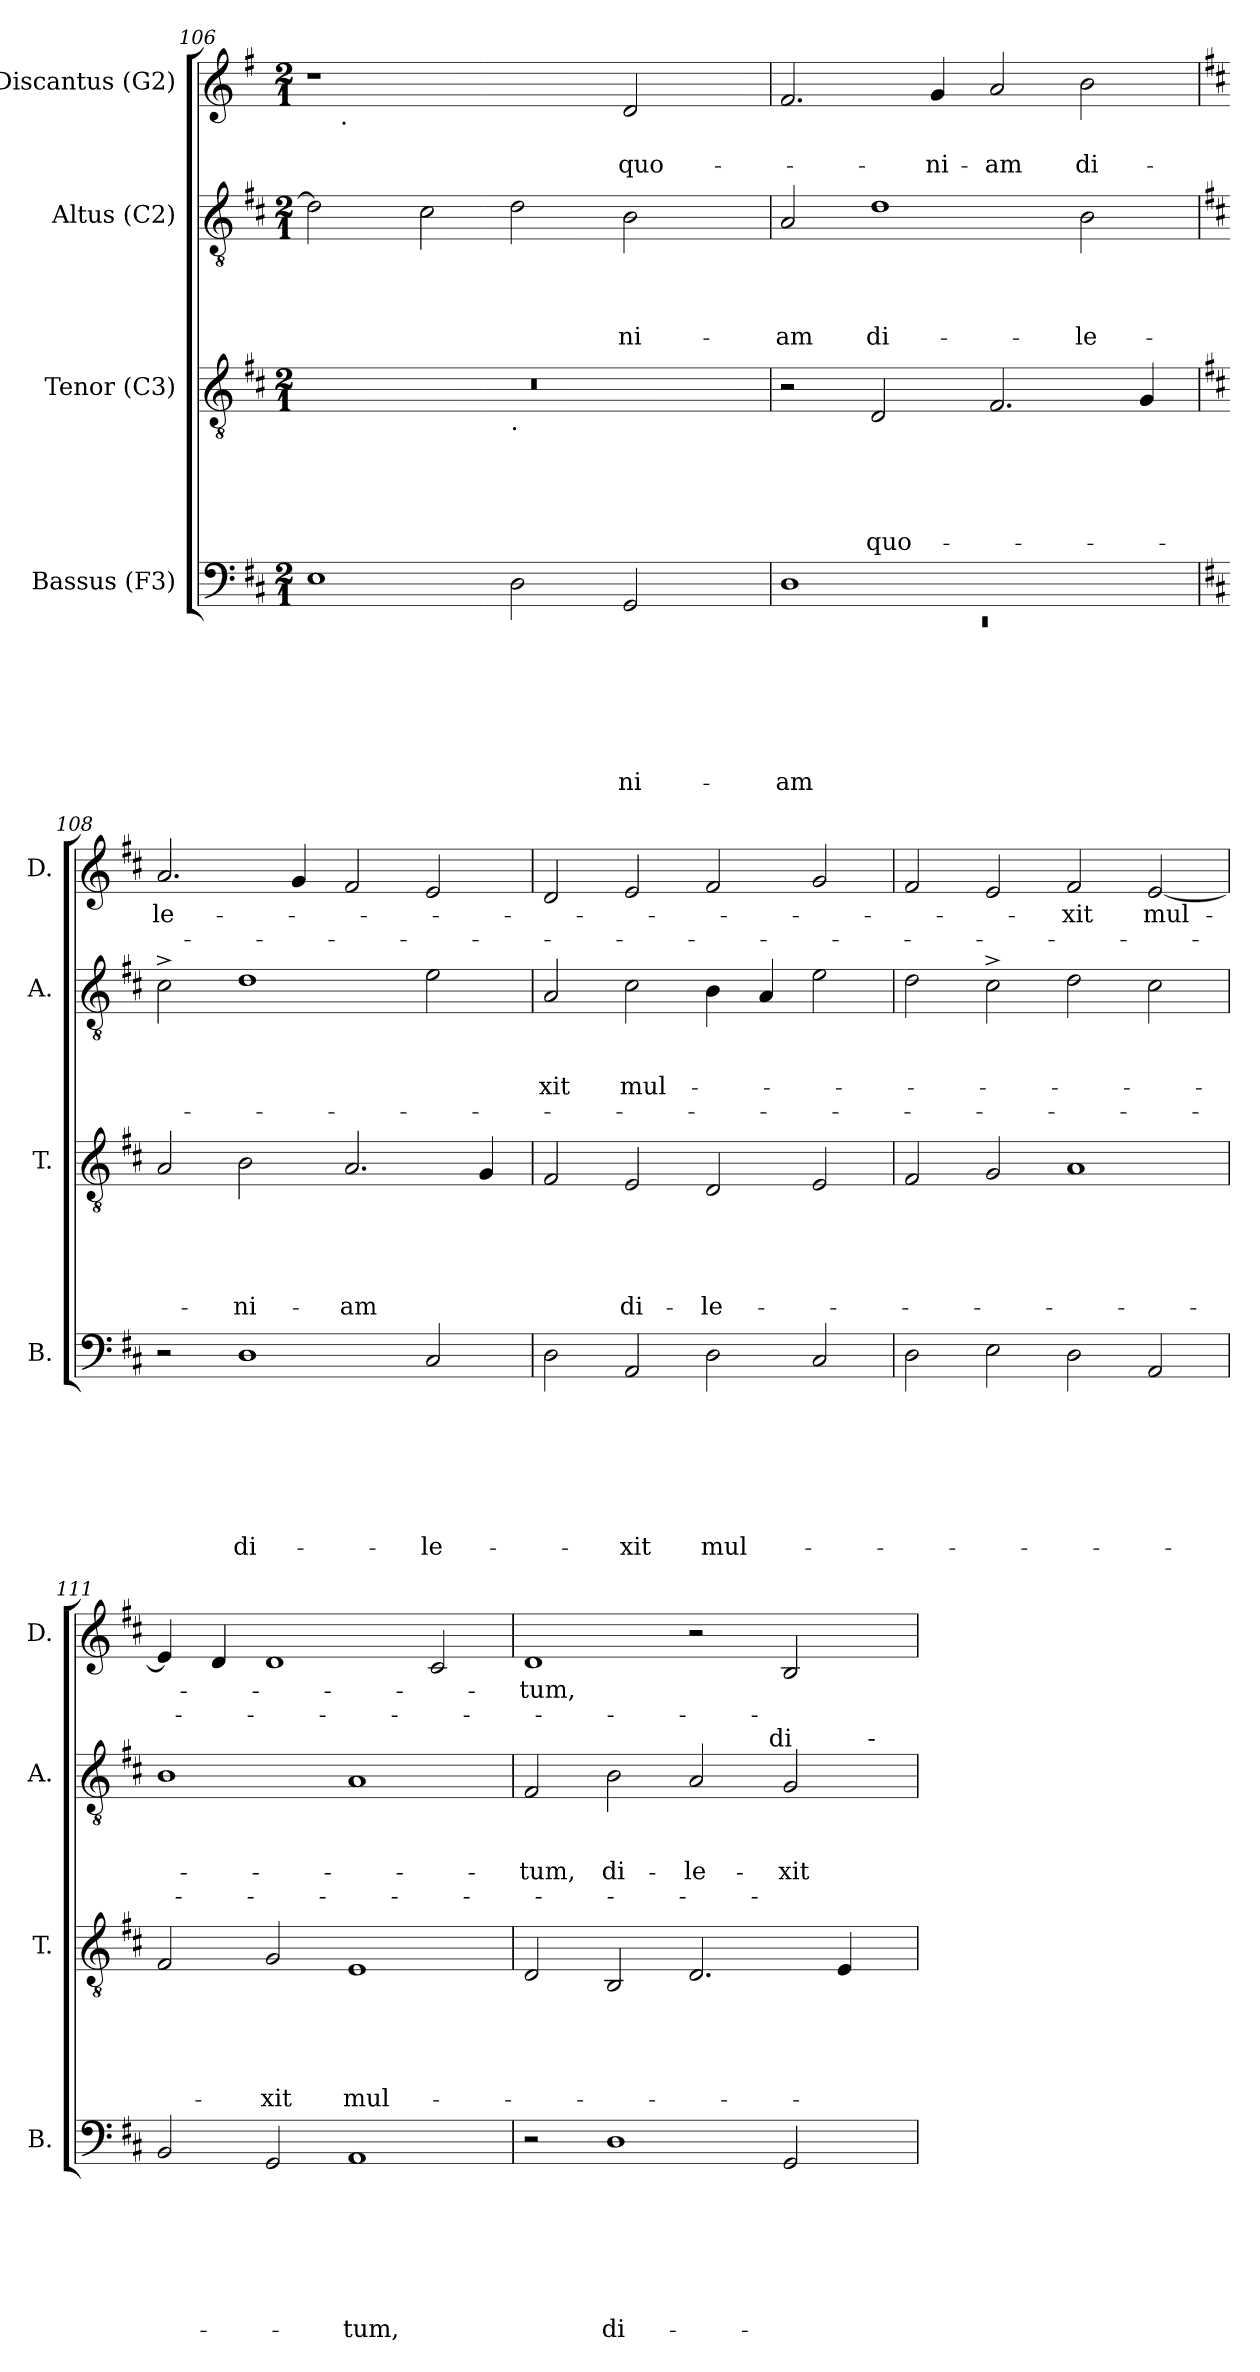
**kern	**text	**text	**text	**text	**text	**text	**text	**kern	**text	**text	**text	**text	**text	**kern	**text	**text	**text	**text	**kern	**text	**text
*part4	*part4	*part4	*part4	*part4	*part4	*part4	*part4	*part3	*part3	*part3	*part3	*part3	*part3	*part2	*part2	*part2	*part2	*part2	*part1	*part1	*part1
*staff4	*staff4	*staff4	*staff4	*staff4	*staff4	*staff4	*staff4	*staff3	*staff3	*staff3	*staff3	*staff3	*staff3	*staff2	*staff2	*staff2	*staff2	*staff2	*staff1	*staff1	*staff1
*I"Bassus (F3)	*	*	*	*	*	*	*	*I"Tenor (C3)	*	*	*	*	*	*I"Altus (C2)	*	*	*	*	*I"Discantus (G2)	*	*
*I'B.	*	*	*	*	*	*	*	*I'T.	*	*	*	*	*	*I'A.	*	*	*	*	*I'D.	*	*
*clefF4	*	*	*	*	*	*	*	*clefGv2	*	*	*	*	*	*clefGv2	*	*	*	*	*clefG2	*	*
*k[f#c#]	*	*	*	*	*	*	*	*k[f#c#]	*	*	*	*	*	*k[f#c#]	*	*	*	*	*k[f#]	*	*
*D:	*	*	*	*	*	*	*	*D:	*	*	*	*	*	*D:	*	*	*	*	*G:	*	*
*M2/1	*	*	*	*	*	*	*	*M2/1	*	*	*	*	*	*M2/1	*	*	*	*	*M2/1	*	*
=106	=106	=106	=106	=106	=106	=106	=106	=106	=106	=106	=106	=106	=106	=106	=106	=106	=106	=106	=106	=106	=106
*	*	*	*	*	*	*	*	*^	*	*	*	*	*	*	*	*	*	*	*^	*	*
1E	.	.	.	.	.	.	.	0r	1ryy	.	.	.	.	.	2d\]	.	.	.	.	1r	16.ryy	.	.
!	!	!	!	!	!	!	!	!	!	!	!	!	!	!	!	!	!	!	!	!	!LO:TX:b:t=.	!	!
.	.	.	.	.	.	.	.	.	.	.	.	.	.	.	.	.	.	.	.	.	1ryy	.	.
.	.	.	.	.	.	.	.	.	.	.	.	.	.	.	2c#\	.	.	.	.	.	.	.	.
!	!	!	!	!	!	!	!	!	!LO:TX:b:t=.	!	!	!	!	!	!	!	!	!	!	!	!	!	!
2D\	.	.	.	.	.	.	.	.	1ryy	.	.	.	.	.	2d\	.	.	.	.	2ryy	.	.	.
.	.	.	.	.	.	.	.	.	.	.	.	.	.	.	.	.	.	.	.	.	2ryy	.	.
!	!	!	!	!	!	!	!LO:LY:b	!	!	!	!	!	!	!	!	!	!	!	!LO:LY:b	!	!	!	!LO:LY:b
2GG/	.	.	.	.	.	.	-ni-	.	.	.	.	.	.	.	2B\	.	.	.	ni-	2d/	.	.	quo-
.	.	.	.	.	.	.	.	.	.	.	.	.	.	.	.	.	.	.	.	.	4ryy	.	.
.	.	.	.	.	.	.	.	.	.	.	.	.	.	.	.	.	.	.	.	.	8ryy	.	.
.	.	.	.	.	.	.	.	.	.	.	.	.	.	.	.	.	.	.	.	.	32ryy	.	.
=107	=107	=107	=107	=107	=107	=107	=107	=107	=107	=107	=107	=107	=107	=107	=107	=107	=107	=107	=107	=107	=107	=107	=107
*^	*	*	*	*	*	*	*	*	*	*	*	*	*	*	*	*	*	*	*	*	*	*	*
!	!LO:N:vis=1	!	!	!	!	!	!	!LO:LY:b	!	!	!	!	!	!	!	!	!	!	!	!LO:LY:b	!	!	!	!
*	*	*	*	*	*	*	*	*	*v	*v	*	*	*	*	*	*	*	*	*	*	*v	*v	*	*
1D	0rEE	.	.	.	.	.	.	-am	2r	.	.	.	.	.	2A/	.	.	.	-am	2.f#/	.	.
!	!	!	!	!	!	!	!	!	!	!	!	!	!	!LO:LY:b	!	!	!	!	!LO:LY:b	!	!	!
.	.	.	.	.	.	.	.	.	2D/	.	.	.	.	quo-	1d	.	.	.	di-	.	.	.
!	!	!	!	!	!	!	!	!	!	!	!	!	!	!	!	!	!	!	!	!	!	!LO:LY:b
.	.	.	.	.	.	.	.	.	.	.	.	.	.	.	.	.	.	.	.	4g/	.	-ni-
!	!	!	!	!	!	!	!	!	!	!	!	!	!	!	!	!	!	!	!	!	!	!LO:LY:b:rj
1ryy	.	.	.	.	.	.	.	.	2.F#/	.	.	.	.	.	.	.	.	.	.	2a/	.	-am
!	!	!	!	!	!	!	!	!	!	!	!	!	!	!	!	!	!	!	!LO:LY:b	!	!	!LO:LY:b
.	.	.	.	.	.	.	.	.	.	.	.	.	.	.	2B\	.	.	.	-le-	2b\	.	di-
.	.	.	.	.	.	.	.	.	4G/	.	.	.	.	.	.	.	.	.	.	.	.	.
*v	*v	*	*	*	*	*	*	*	*	*	*	*	*	*	*	*	*	*	*	*	*	*
!!LO:LB:g=z
=108	=108	=108	=108	=108	=108	=108	=108	=108	=108	=108	=108	=108	=108	=108	=108	=108	=108	=108	=108	=108	=108
*	*	*	*	*	*	*	*	*	*	*	*	*	*	*	*	*	*	*	*k[f#c#]	*	*
*	*	*	*	*	*	*	*	*	*	*	*	*	*	*	*	*	*	*	*D:	*	*
!	!	!	!	!	!	!	!	!	!	!	!	!	!	!	!	!	!	!	!	!LO:LY:b	!
2r	.	.	.	.	.	.	.	2A/	.	.	.	.	.	2c#^>\	.	.	.	.	2.a/	le-	.
!	!	!	!	!	!	!	!LO:LY:b	!	!	!	!	!	!LO:LY:b	!	!	!	!	!	!	!	!
1D	.	.	.	.	.	.	di-	2B\	.	.	.	.	-ni-	1d	.	.	.	.	.	.	.
.	.	.	.	.	.	.	.	.	.	.	.	.	.	.	.	.	.	.	4g/	.	.
!	!	!	!	!	!	!	!	!	!	!	!	!	!LO:LY:b	!	!	!	!	!	!	!	!
.	.	.	.	.	.	.	.	2.A/	.	.	.	.	-am	.	.	.	.	.	2f#/	.	.
!	!	!	!	!	!	!	!LO:LY:b	!	!	!	!	!	!	!	!	!	!	!	!	!	!
2C#/	.	.	.	.	.	.	-le-	.	.	.	.	.	.	2e\	.	.	.	.	2e/	.	.
.	.	.	.	.	.	.	.	4G/	.	.	.	.	.	.	.	.	.	.	.	.	.
=109	=109	=109	=109	=109	=109	=109	=109	=109	=109	=109	=109	=109	=109	=109	=109	=109	=109	=109	=109	=109	=109
!	!	!	!	!	!	!	!	!	!	!	!	!	!	!	!	!	!LO:LY:b	!	!	!	!
2D\	.	.	.	.	.	.	.	2F#/	.	.	.	.	.	2A/	.	.	-xit	.	2d/	.	.
!	!	!	!	!	!	!	!LO:LY:b	!	!	!	!	!	!LO:LY:b	!	!	!	!LO:LY:b	!	!	!	!
2AA/	.	.	.	.	.	.	-xit	2E/	.	.	.	.	di-	2c#\	.	.	mul-	.	2e/	.	.
!	!	!	!	!	!	!	!LO:LY:b	!	!	!	!	!	!LO:LY:b	!	!	!	!	!	!	!	!
2D\	.	.	.	.	.	.	mul-	2D/	.	.	.	.	-le-	4B\	.	.	.	.	2f#/	.	.
.	.	.	.	.	.	.	.	.	.	.	.	.	.	4A/	.	.	.	.	.	.	.
2C#/	.	.	.	.	.	.	.	2E/	.	.	.	.	.	2e\	.	.	.	.	2g/	.	.
=110	=110	=110	=110	=110	=110	=110	=110	=110	=110	=110	=110	=110	=110	=110	=110	=110	=110	=110	=110	=110	=110
2D\	.	.	.	.	.	.	.	2F#/	.	.	.	.	.	2d\	.	.	.	.	2f#/	.	.
2E\	.	.	.	.	.	.	.	2G/	.	.	.	.	.	2c#^>\	.	.	.	.	2e/	.	.
!	!	!	!	!	!	!	!	!	!	!	!	!	!	!	!	!	!	!	!	!LO:LY:b	!
2D\	.	.	.	.	.	.	.	1A	.	.	.	.	.	2d\	.	.	.	.	2f#/	-xit	.
!	!	!	!	!	!	!	!	!	!	!	!	!	!	!	!	!	!	!	!	!LO:LY:b	!
2AA/	.	.	.	.	.	.	.	.	.	.	.	.	.	2c#\	.	.	.	.	[<2e/	mul-	.
=111	=111	=111	=111	=111	=111	=111	=111	=111	=111	=111	=111	=111	=111	=111	=111	=111	=111	=111	=111	=111	=111
2BB/	.	.	.	.	.	.	.	2F#/	.	.	.	.	.	1B	.	.	.	.	4e/]	.	.
.	.	.	.	.	.	.	.	.	.	.	.	.	.	.	.	.	.	.	4d/	.	.
!	!	!	!	!	!	!	!	!	!	!	!	!	!LO:LY:b	!	!	!	!	!	!	!	!
2GG/	.	.	.	.	.	.	.	2G/	.	.	.	.	-xit	.	.	.	.	.	1d	.	.
!	!	!	!	!	!	!	!LO:LY:b	!	!	!	!	!	!LO:LY:b	!	!	!	!	!	!	!	!
1AA	.	.	.	.	.	.	-tum,	1E	.	.	.	.	mul-	1A	.	.	.	.	.	.	.
.	.	.	.	.	.	.	.	.	.	.	.	.	.	.	.	.	.	.	2c#/	.	.
!!LO:LB:g=z
=112	=112	=112	=112	=112	=112	=112	=112	=112	=112	=112	=112	=112	=112	=112	=112	=112	=112	=112	=112	=112	=112
!	!	!	!	!	!	!	!	!	!	!	!	!	!	!	!	!	!LO:LY:b	!	!	!LO:LY:b	!
*	*	*	*	*	*	*	*	*	*	*	*	*	*	*^	*	*	*	*	*	*	*
*	*	*	*	*	*	*	*	*	*	*	*	*	*	*	*^	*	*	*	*	*	*	*
2r	.	.	.	.	.	.	.	2D/	.	.	.	.	.	2F#/	1ryy	1ryy	.	.	-tum,	.	1d	-tum,	.
!	!	!	!	!	!	!	!LO:LY:b	!	!	!	!	!	!	!	!	!	!	!	!LO:LY:b	!	!	!	!
1D	.	.	.	.	.	.	di-	2BB/	.	.	.	.	.	2B\	.	.	.	.	di-	.	.	.	.
!	!	!	!	!	!	!	!	!	!	!	!	!	!	!	!	!	!	!	!LO:LY:b	!	!	!	!
.	.	.	.	.	.	.	.	2.D/	.	.	.	.	.	2A/	4...ryy	2ryy	.	.	-le-	.	2r	.	.
!	!	!	!	!	!	!	!	!	!	!	!	!	!	!	!LO:TX:a:t=di	!	!	!	!	!	!	!	!
.	.	.	.	.	.	.	.	.	.	.	.	.	.	.	2ryy	.	.	.	.	.	.	.	.
!	!	!	!	!	!	!	!	!	!	!	!	!	!	!	!	!	!	!	!LO:LY:b	!	!	!	!
2GG/	.	.	.	.	.	.	.	.	.	.	.	.	.	2G/	.	4ryy	.	.	-xit	.	2B/	.	.
.	.	.	.	.	.	.	.	4E/	.	.	.	.	.	.	.	16.ryy	.	.	.	.	.	.	.
!	!	!	!	!	!	!	!	!	!	!	!	!	!	!	!	!LO:TX:a:t=-	!	!	!	!	!	!	!
.	.	.	.	.	.	.	.	.	.	.	.	.	.	.	.	8ryy	.	.	.	.	.	.	.
.	.	.	.	.	.	.	.	.	.	.	.	.	.	.	32ryy	32ryy	.	.	.	.	.	.	.
*	*	*	*	*	*	*	*	*	*	*	*	*	*	*v	*v	*v	*	*	*	*	*	*	*
=	=	=	=	=	=	=	=	=	=	=	=	=	=	=	=	=	=	=	=	=	=
*-	*-	*-	*-	*-	*-	*-	*-	*-	*-	*-	*-	*-	*-	*-	*-	*-	*-	*-	*-	*-	*-
